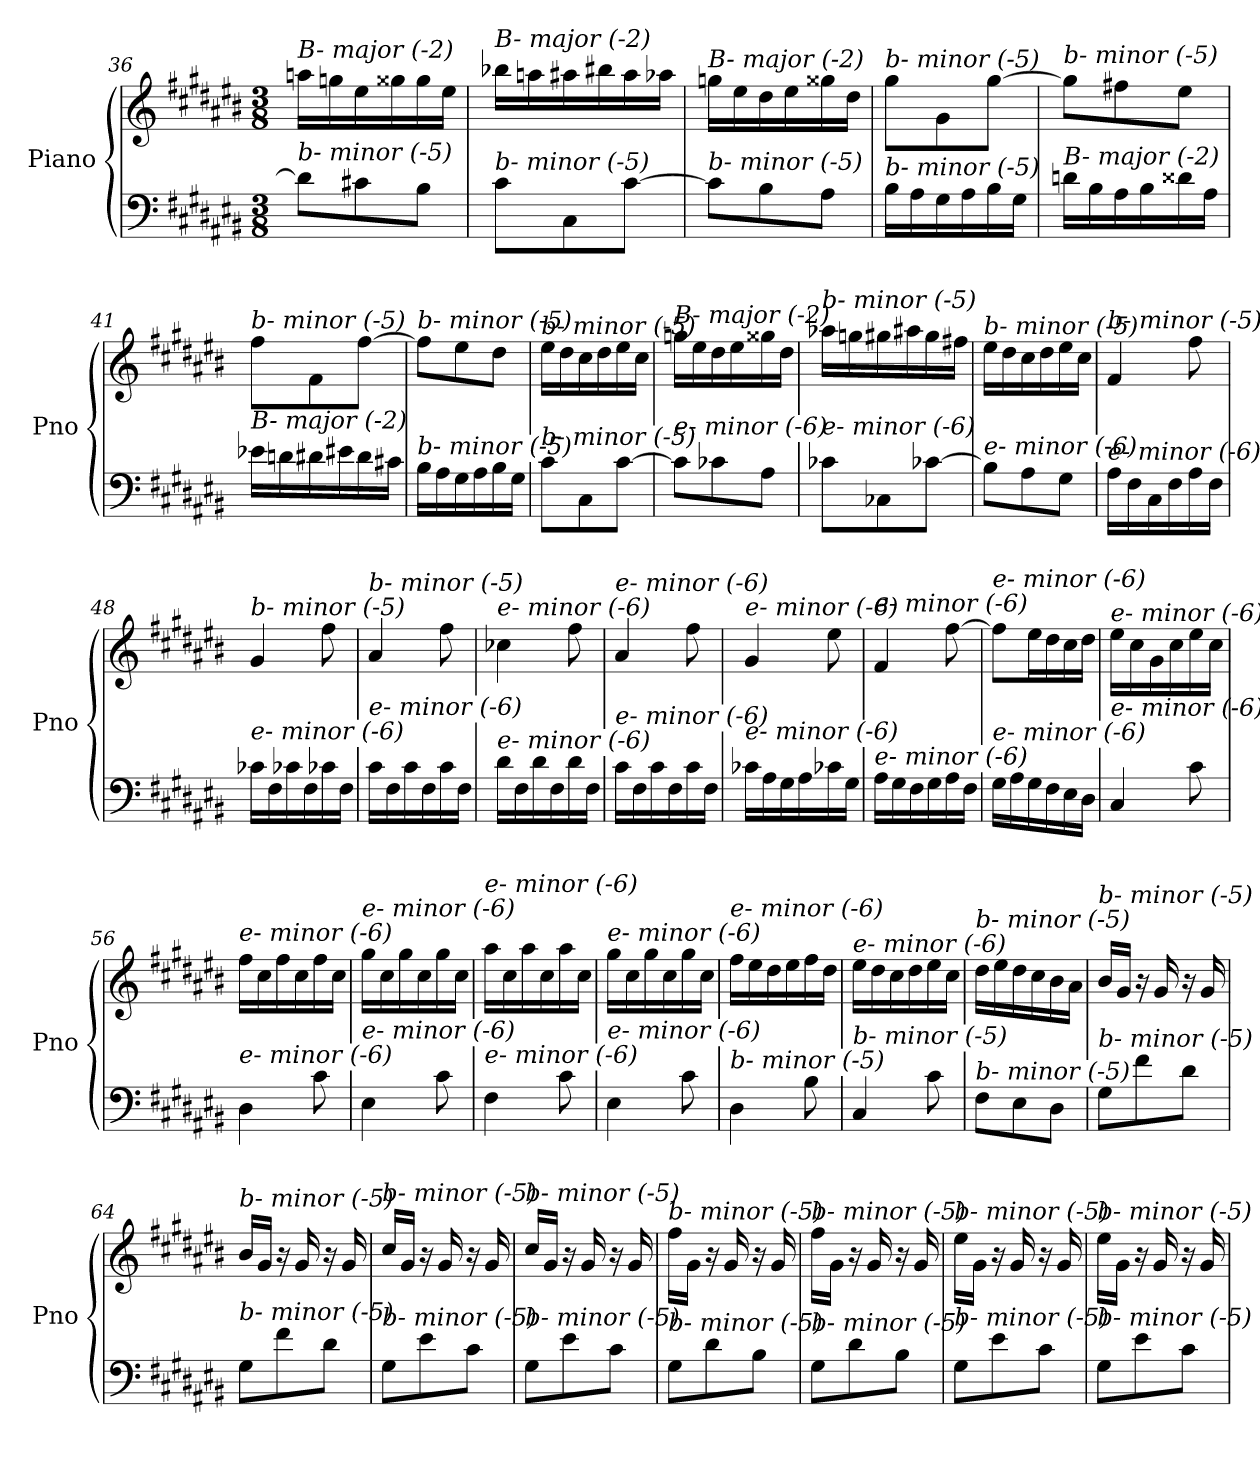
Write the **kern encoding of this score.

**kern	**kern
*part1	*part1
*staff2	*staff1
*I"Piano	*
*I'Pno	*
*clefF4	*clefG2
*k[f#c#g#d#a#e#b#]	*k[f#c#g#d#a#e#b#]
*M3/8	*M3/8
=36	=36
!	!LO:TX:i:t=B- major (-2)
!LO:TX:i:t=b- minor (-5)	!
8d#\L]	16aani\LL
.	16ggnj\
8c#X\	16ee#\
.	16gg##j\
8B#\J	16gg##\
.	16ee#\JJ
=37	=37
!	!LO:TX:i:t=B- major (-2)
!LO:TX:i:t=b- minor (-5)	!
8c#\L	16bb-Xi\LL
.	16aanj\
8C#\	16aa#\
.	16bb#\
[8c#\J	16aa#\
.	16aa-Xi\JJ
=38	=38
!	!LO:TX:i:t=B- major (-2)
!LO:TX:i:t=b- minor (-5)	!
8c#\L]	16ggnj\LL
.	16ee#\
8B#\	16dd#\
.	16ee#\
8A#\J	16gg##j\
.	16dd#\JJ
=39	=39
!	!LO:TX:i:t=b- minor (-5)
!LO:TX:i:t=b- minor (-5)	!
16B#\LL	8gg#\L
16A#\	.
16G#\	8g#\
16A#\	.
16B#\	[8gg#\J
16G#\JJ	.
!!LO:LB:g=z
=40	=40
!	!LO:TX:i:t=b- minor (-5)
!LO:TX:i:t=B- major (-2)	!
16dnj\LL	8gg#\L]
16B#\	.
16A#\	8ff#X\
16B#\	.
16d##j\	8ee#\J
16A#\JJ	.
=41	=41
!	!LO:TX:i:t=b- minor (-5)
!LO:TX:i:t=B- major (-2)	!
16e-Xi\LL	8ff#\L
16dnj\	.
16d#\	8f#\
16e#\	.
16d#\	[8ff#\J
16c#X\JJ	.
=42	=42
!	!LO:TX:i:t=b- minor (-5)
!LO:TX:i:t=b- minor (-5)	!
16B#\LL	8ff#\L]
16A#\	.
16G#\	8ee#\
16A#\	.
16B#\	8dd#\J
16G#\JJ	.
=43	=43
!	!LO:TX:i:t=b- minor (-5)
!LO:TX:i:t=b- minor (-5)	!
8c#\L	16ee#\LL
.	16dd#\
8C#\	16cc#\
.	16dd#\
[8c#\J	16ee#\
.	16cc#\JJ
=44	=44
!	!LO:TX:i:t=B- major (-2)
!LO:TX:i:t=e- minor (-6)	!
8c#\L]	16ggnj\LL
.	16ee#\
8c-Xj\	16dd#\
.	16ee#\
8A#\J	16gg##j\
.	16dd#\JJ
=45	=45
!	!LO:TX:i:t=b- minor (-5)
!LO:TX:i:t=e- minor (-6)	!
8c-Xj\L	16aa-Xi\LL
.	16ggnj\
8C-Xj\	16gg#\
.	16aa#\
[8c-Xj\J	16gg#\
.	16ff#X\JJ
!!LO:LB:g=z
=46	=46
!	!LO:TX:i:t=b- minor (-5)
!LO:TX:i:t=e- minor (-6)	!
8B\L]	16ee#\LL
.	16dd#\
8A#\	16cc#\
.	16dd#\
8G#\J	16ee#\
.	16cc#\JJ
=47	=47
!	!LO:TX:i:t=b- minor (-5)
!LO:TX:i:t=e- minor (-6)	!
16A#\LL	4f#/
16F#\	.
16C#\	.
16F#\	.
16A#\	8ff#\
16F#\JJ	.
=48	=48
!	!LO:TX:i:t=b- minor (-5)
!LO:TX:i:t=e- minor (-6)	!
16c-Xj\LL	4g#/
16F#\	.
16c-Xj\	.
16F#\	.
16c-Xj\	8ff#\
16F#\JJ	.
=49	=49
!	!LO:TX:i:t=b- minor (-5)
!LO:TX:i:t=e- minor (-6)	!
16c#\LL	4a#/
16F#\	.
16c#\	.
16F#\	.
16c#\	8ff#\
16F#\JJ	.
=50	=50
!	!LO:TX:i:t=e- minor (-6)
!LO:TX:i:t=e- minor (-6)	!
16d#\LL	4cc-Xj\
16F#\	.
16d#\	.
16F#\	.
16d#\	8ff#\
16F#\JJ	.
=51	=51
!	!LO:TX:i:t=e- minor (-6)
!LO:TX:i:t=e- minor (-6)	!
16c#\LL	4a#/
16F#\	.
16c#\	.
16F#\	.
16c#\	8ff#\
16F#\JJ	.
=52	=52
!	!LO:TX:i:t=e- minor (-6)
!LO:TX:i:t=e- minor (-6)	!
16c-Xj\LL	4g#/
16A#\	.
16G#\	.
16A#\	.
16c-Xj\	8ee#\
16G#\JJ	.
!!LO:LB:g=z
=53	=53
!	!LO:TX:i:t=e- minor (-6)
!LO:TX:i:t=e- minor (-6)	!
16A#\LL	4f#/
16G#\	.
16F#\	.
16G#\	.
16A#\	[8ff#\
16F#\JJ	.
=54	=54
!	!LO:TX:i:t=e- minor (-6)
!LO:TX:i:t=e- minor (-6)	!
16G#\LL	8ff#\L]
16A#\	.
16G#\	16ee#\L
16F#\	16dd#\
16E#\	16cc#\
16D#\JJ	16dd#\JJ
=55	=55
!	!LO:TX:i:t=e- minor (-6)
!LO:TX:i:t=e- minor (-6)	!
4C#/	16ee#\LL
.	16cc#\
.	16g#\
.	16cc#\
8c#\	16ee#\
.	16cc#\JJ
=56	=56
!	!LO:TX:i:t=e- minor (-6)
!LO:TX:i:t=e- minor (-6)	!
4D#\	16ff#\LL
.	16cc#\
.	16ff#\
.	16cc#\
8c#\	16ff#\
.	16cc#\JJ
=57	=57
!	!LO:TX:i:t=e- minor (-6)
!LO:TX:i:t=e- minor (-6)	!
4E#\	16gg#\LL
.	16cc#\
.	16gg#\
.	16cc#\
8c#\	16gg#\
.	16cc#\JJ
=58	=58
!	!LO:TX:i:t=e- minor (-6)
!LO:TX:i:t=e- minor (-6)	!
4F#\	16aa#\LL
.	16cc#\
.	16aa#\
.	16cc#\
8c#\	16aa#\
.	16cc#\JJ
=59	=59
!	!LO:TX:i:t=e- minor (-6)
!LO:TX:i:t=e- minor (-6)	!
4E#\	16gg#\LL
.	16cc#\
.	16gg#\
.	16cc#\
8c#\	16gg#\
.	16cc#\JJ
!!LO:LB:g=z
=60	=60
!	!LO:TX:i:t=e- minor (-6)
!LO:TX:i:t=b- minor (-5)	!
4D#\	16ff#\LL
.	16ee#\
.	16dd#\
.	16ee#\
8B#\	16ff#\
.	16dd#\JJ
=61	=61
!	!LO:TX:i:t=e- minor (-6)
!LO:TX:i:t=b- minor (-5)	!
4C#/	16ee#\LL
.	16dd#\
.	16cc#\
.	16dd#\
8c#\	16ee#\
.	16cc#\JJ
=62	=62
!	!LO:TX:i:t=b- minor (-5)
!LO:TX:i:t=b- minor (-5)	!
8F#\L	16dd#\LL
.	16ee#\
8E#\	16dd#\
.	16cc#\
8D#\J	16b#\
.	16a#\JJ
=63	=63
!	!LO:TX:i:t=b- minor (-5)
!LO:TX:i:t=b- minor (-5)	!
8G#\L	16b#/LL
.	16g#/JJ
8f#\	16r
.	16g#/
8d#\J	16r
.	16g#/
=64	=64
!	!LO:TX:i:t=b- minor (-5)
!LO:TX:i:t=b- minor (-5)	!
8G#\L	16b#/LL
.	16g#/JJ
8f#\	16r
.	16g#/
8d#\J	16r
.	16g#/
=65	=65
!	!LO:TX:i:t=b- minor (-5)
!LO:TX:i:t=b- minor (-5)	!
8G#\L	16cc#/LL
.	16g#/JJ
8e#\	16r
.	16g#/
8c#\J	16r
.	16g#/
!!LO:LB:g=z
=66	=66
!	!LO:TX:i:t=b- minor (-5)
!LO:TX:i:t=b- minor (-5)	!
8G#\L	16cc#/LL
.	16g#/JJ
8e#\	16r
.	16g#/
8c#\J	16r
.	16g#/
=67	=67
!	!LO:TX:i:t=b- minor (-5)
!LO:TX:i:t=b- minor (-5)	!
8G#\L	16ff#\LL
.	16g#\JJ
8d#\	16r
.	16g#/
8B#\J	16r
.	16g#/
=68	=68
!	!LO:TX:i:t=b- minor (-5)
!LO:TX:i:t=b- minor (-5)	!
8G#\L	16ff#\LL
.	16g#\JJ
8d#\	16r
.	16g#/
8B#\J	16r
.	16g#/
=69	=69
!	!LO:TX:i:t=b- minor (-5)
!LO:TX:i:t=b- minor (-5)	!
8G#\L	16ee#\LL
.	16g#\JJ
8e#\	16r
.	16g#/
8c#\J	16r
.	16g#/
=70	=70
!	!LO:TX:i:t=b- minor (-5)
!LO:TX:i:t=b- minor (-5)	!
8G#\L	16ee#\LL
.	16g#\JJ
8e#\	16r
.	16g#/
8c#\J	16r
.	16g#/
=	=
*-	*-
